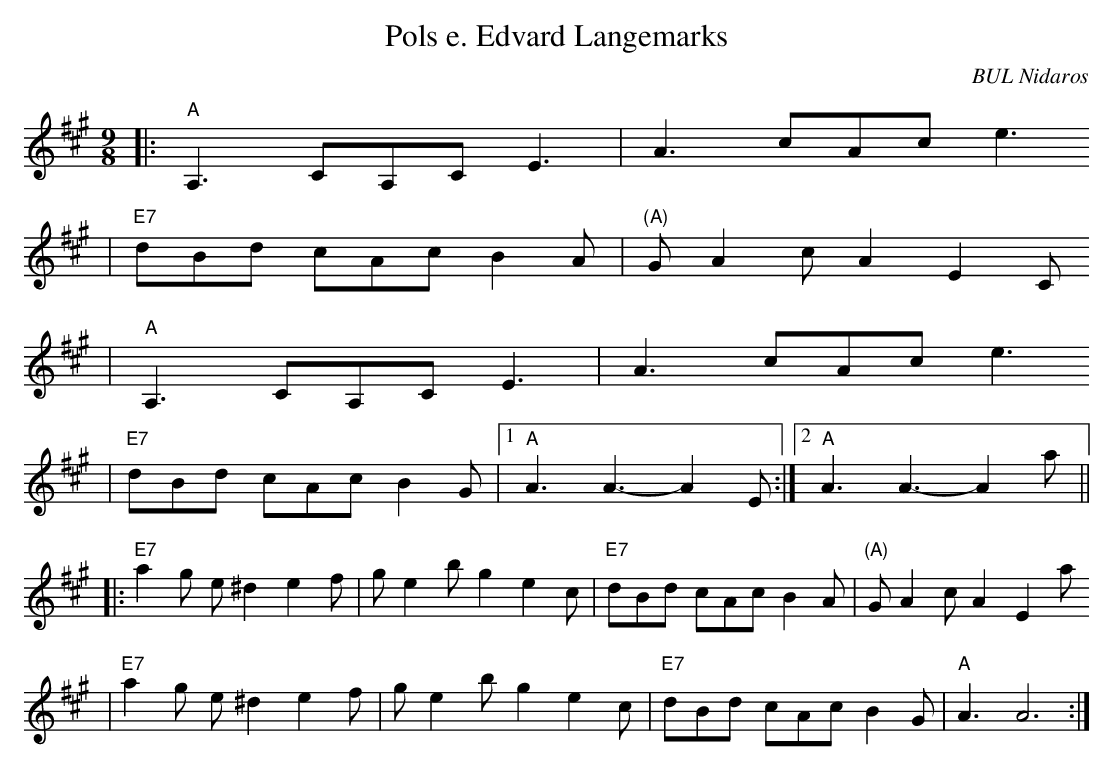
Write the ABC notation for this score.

X:1
T:Pols e. Edvard Langemarks
O:BUL Nidaros
M:9/8
L:1/8
K:A
|: "A"A,3 CA,C E3 | A3 cAc e3
|  "E7"dBd cAc B2A | "(A)"GA2 cA2 E2C
|  "A"A,3 CA,C E3 | A3 cAc e3
|  "E7"dBd cAc B2G | [1 "A"A3 A3- A2E :| [2 "A"A3 A3- A2a ||
|: "E7"a2g e^d2 e2f | ge2 bg2 e2c | "E7"dBd cAc B2A | "(A)"GA2 cA2 E2a
| "E7"a2g e^d2 e2f | ge2 bg2 e2c | "E7"dBd cAc B2G | "A"A3 A6 :|
